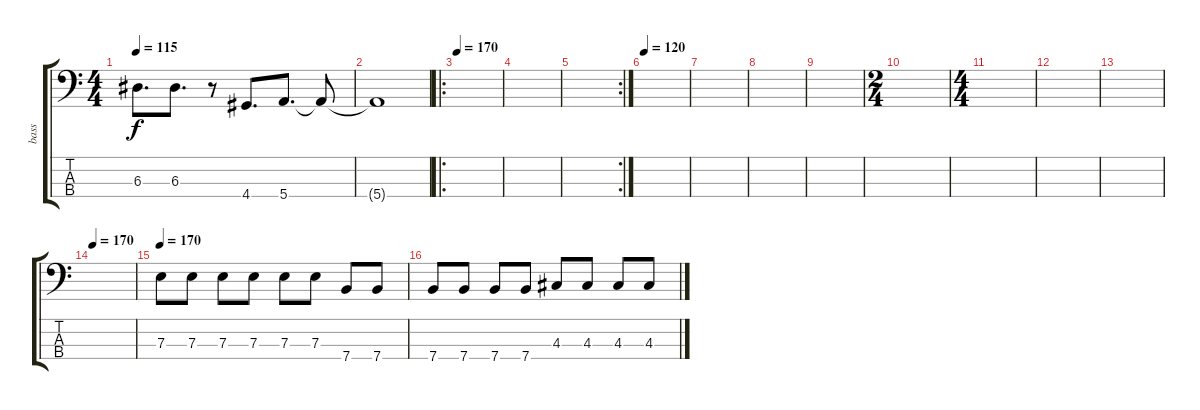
\track ("bass" "bass") {instrument electricbassfinger}
\staff {score tabs}
\tuning (G2 D2 A1 E1) {hide}
\ts (4 4)
\tempo 115
\clef f4
\ks c
6.3.8{d dy f} 6.3.8{d} r.8 4.4.8{d} 5.4.8{d} 5.4{t}.8 |
5.4{t}.1 |
\ro
\tempo 170
|
|
\rc 2
|
\tempo 120
|
|
|
|
\ts (2 4)
|
\ts (4 4)
|
|
|
\tempo 170
|
\tempo 170
7.3.8 7.3.8 7.3.8 7.3.8 7.3.8 7.3.8 7.4.8 7.4.8 |
7.4.8 7.4.8 7.4.8 7.4.8 4.3.8 4.3.8 4.3.8 4.3.8
